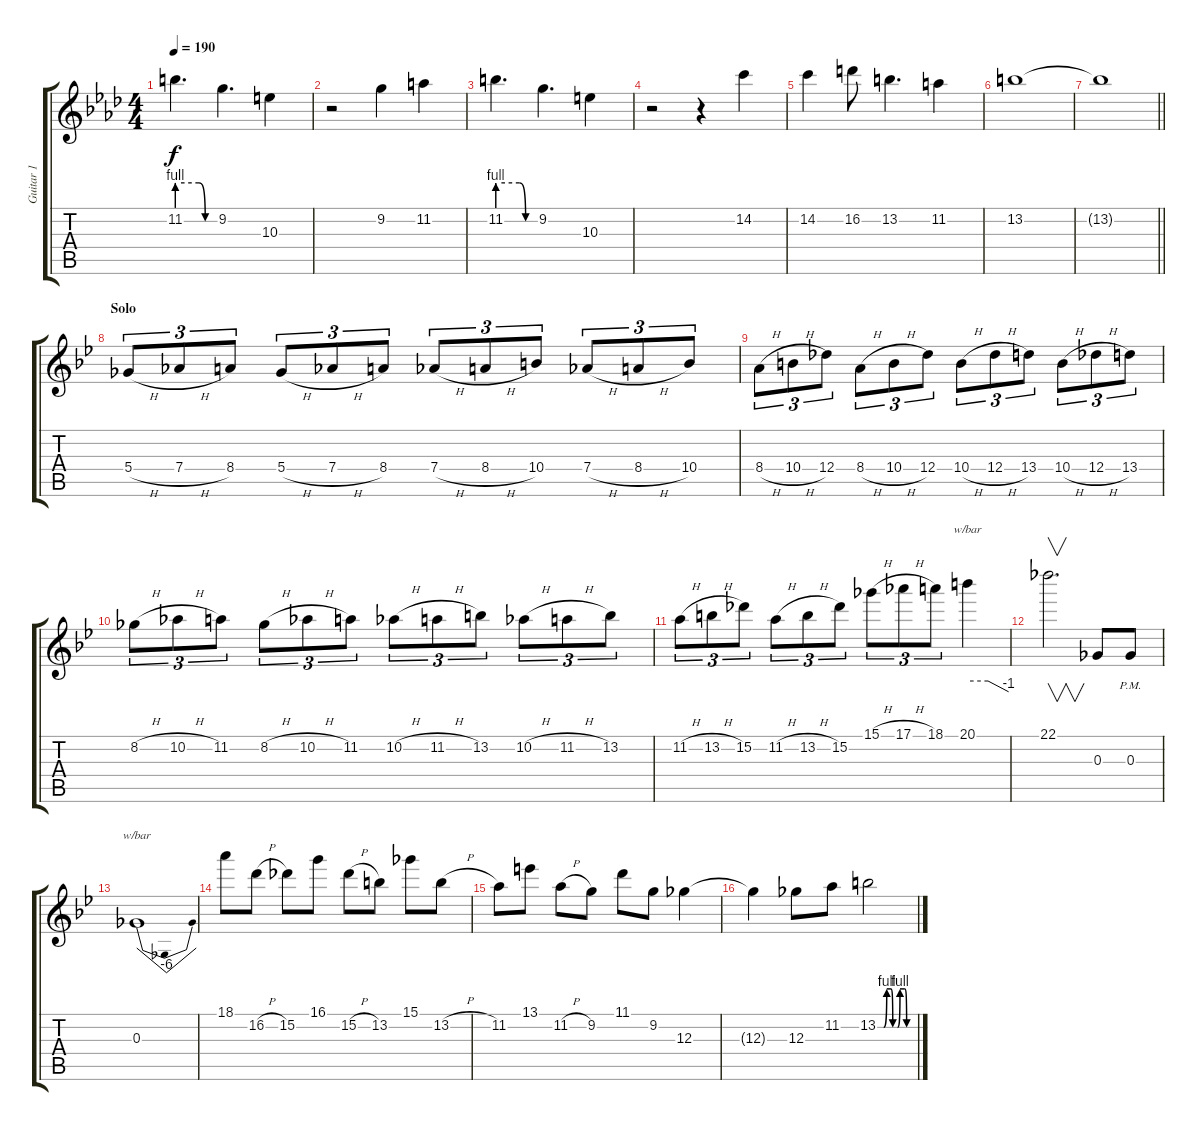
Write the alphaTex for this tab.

\track ("Guitar 1" "Guitar 1") {instrument distortionguitar}
\staff {score tabs}
\tuning (Eb4 Bb3 Gb3 Db3 Ab2 Eb2) {hide}
\ts (4 4)
\tempo 190
\clef g2
\ks fminor
11.2{be (custom 0 4 35 4 45 0 60 0)}.4{d dy f} 9.2.4{d} 10.3.4 |
r.2 9.2.4 11.2.4 |
11.2{be (custom 0 4 35 4 45 0 60 0)}.4{d} 9.2.4{d} 10.3.4 |
r.2 r.4 14.2.4 |
14.2.4 16.2.8 13.2.4{d} 11.2.4 |
13.2.1 |
\barLineRight lightlight
13.2{t}.1 |
\section ("" "Solo")
\ks gminor
5.4{h}.8{tu (3 2)} 7.4{h}.8{tu (3 2)} 8.4.8{tu (3 2)} 5.4{h}.8{tu (3 2)} 7.4{h}.8{tu (3 2)} 8.4.8{tu (3 2)} 7.4{h}.8{tu (3 2)} 8.4{h}.8{tu (3 2)} 10.4.8{tu (3 2)} 7.4{h}.8{tu (3 2)} 8.4{h}.8{tu (3 2)} 10.4.8{tu (3 2)} |
8.4{h}.8{tu (3 2)} 10.4{h}.8{tu (3 2)} 12.4.8{tu (3 2)} 8.4{h}.8{tu (3 2)} 10.4{h}.8{tu (3 2)} 12.4.8{tu (3 2)} 10.4{h}.8{tu (3 2)} 12.4{h}.8{tu (3 2)} 13.4.8{tu (3 2)} 10.4{h}.8{tu (3 2)} 12.4{h}.8{tu (3 2)} 13.4.8{tu (3 2)} |
8.2{h}.8{tu (3 2)} 10.2{h}.8{tu (3 2)} 11.2.8{tu (3 2)} 8.2{h}.8{tu (3 2)} 10.2{h}.8{tu (3 2)} 11.2.8{tu (3 2)} 10.2{h}.8{tu (3 2)} 11.2{h}.8{tu (3 2)} 13.2.8{tu (3 2)} 10.2{h}.8{tu (3 2)} 11.2{h}.8{tu (3 2)} 13.2.8{tu (3 2)} |
11.2{h}.8{tu (3 2)} 13.2{h}.8{tu (3 2)} 15.2.8{tu (3 2)} 11.2{h}.8{tu (3 2)} 13.2{h}.8{tu (3 2)} 15.2.8{tu (3 2)} 15.1{h}.8{tu (3 2)} 17.1{h}.8{tu (3 2)} 18.1.8{tu (3 2)} 20.1.4{tbe (custom default 0 0 30 0 60 -4)} |
22.1.2{v d} 0.3.8 0.3{pm}.8 |
0.3.1{tbe (dip default 0 0 50 -24 60 0)} |
18.1.8 16.2{h}.8 15.2.8 16.1.8 15.2{h}.8 13.2.8 15.1.8 13.2{h}.8 |
11.2.8 13.1.8 11.2{h}.8 9.2.8 11.1.8 9.2.8 12.3.4 |
12.3{t}.4 12.3.8 11.2.8 13.2{be (custom 0 0 10 0 15 4 22 4 25 0 33 0 37 4 45 4 48 0 60 0)}.2
